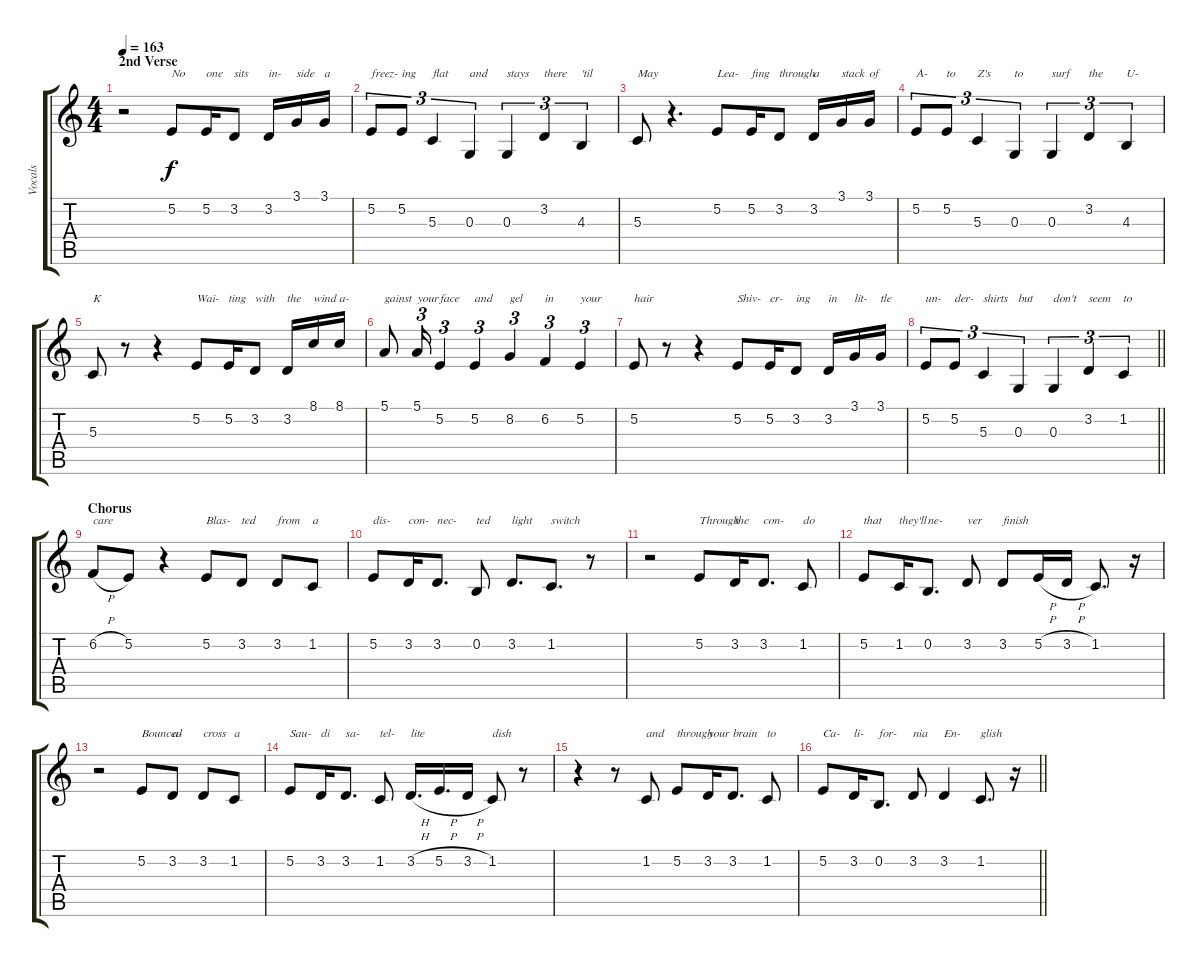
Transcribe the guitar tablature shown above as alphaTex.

\track ("Vocals" "Vocals") {instrument lead6voice}
\staff {score tabs}
\tuning (E4 B3 G3 D3 A2 E2) {hide}
\ts (4 4)
\section ("" "2nd Verse")
\tempo 163
\clef g2
\ks c
r.2{dy f} 5.2.8{txt "No"} 5.2.16{txt "one"} 3.2.8{txt "sits"} 3.2.16{txt "in-"} 3.1.16{txt "side"} 3.1.16{txt "a"} |
5.2.8{tu (3 2) txt "freez-"} 5.2.8{tu (3 2) txt "ing"} 5.3.4{tu (3 2) txt "flat"} 0.3.4{tu (3 2) txt "and"} 0.3.4{tu (3 2) txt "stays"} 3.2.4{tu (3 2) txt "there"} 4.3.4{tu (3 2) txt "'til"} |
5.3.8{txt "May"} r.4{d} 5.2.8{txt "Lea-"} 5.2.16{txt "fing"} 3.2.8{txt "through"} 3.2.16{txt "a"} 3.1.16{txt "stack"} 3.1.16{txt "of"} |
5.2.8{tu (3 2) txt "A-"} 5.2.8{tu (3 2) txt "to"} 5.3.4{tu (3 2) txt "Z's"} 0.3.4{tu (3 2) txt "to"} 0.3.4{tu (3 2) txt "surf"} 3.2.4{tu (3 2) txt "the"} 4.3.4{tu (3 2) txt "U-"} |
5.3.8{txt "K"} r.8 r.4 5.2.8{txt "Wai-"} 5.2.16{txt "ting"} 3.2.8{txt "with"} 3.2.16{txt "the"} 8.1.16{txt "wind"} 8.1.16{txt "a-"} |
5.1.8{txt "gainst"} 5.1.16{tu (3 2) txt "your"} 5.2.4{tu (3 2) txt "face"} 5.2.4{tu (3 2) txt "and"} 8.2.4{tu (3 2) txt "gel"} 6.2.4{tu (3 2) txt "in"} 5.2.4{tu (3 2) txt "your"} |
5.2.8{txt "hair"} r.8 r.4 5.2.8{txt "Shiv-"} 5.2.16{txt "er-"} 3.2.8{txt "ing"} 3.2.16{txt "in"} 3.1.16{txt "lit-"} 3.1.16{txt "tle"} |
\barLineRight lightlight
5.2.8{tu (3 2) txt "un-"} 5.2.8{tu (3 2) txt "der-"} 5.3.4{tu (3 2) txt "shirts"} 0.3.4{tu (3 2) txt "but"} 0.3.4{tu (3 2) txt "don't"} 3.2.4{tu (3 2) txt "seem"} 1.2.4{tu (3 2) txt "to"} |
\section ("" "Chorus")
6.2{h}.8{txt "care"} 5.2.8 r.4 5.2.8{txt "Blas-"} 3.2.8{txt "ted"} 3.2.8{txt "from"} 1.2.8{txt "a"} |
5.2.8{txt "dis-"} 3.2.16{txt "con-"} 3.2.8{d txt "nec-"} 0.2.8{txt "ted"} 3.2.8{d txt "light"} 1.2.8{d txt "switch"} r.8 |
r.2 5.2.8{txt "Through"} 3.2.16{txt "the"} 3.2.8{d txt "con-"} 1.2.8{txt "do"} |
5.2.8{txt "that"} 1.2.16{txt "they'll"} 0.2.8{d txt "ne-"} 3.2.8{txt "ver"} 3.2.8{txt "finish"} 5.2{h}.16 3.2{h}.16 1.2.8{d} r.16 |
r.2 5.2.8{txt "Bounced"} 3.2.8{txt "a-"} 3.2.8{txt "cross"} 1.2.8{txt "a"} |
5.2.8{txt "Sau-"} 3.2.16{txt "di"} 3.2.8{d txt "sa-"} 1.2.8{txt "tel-"} 3.2{h}.16{d txt "lite"} 5.2{h}.16{d} 3.2{h}.16 1.2.8{txt "dish"} r.8 |
r.4 r.8 1.2.8{txt "and"} 5.2.8{txt "through"} 3.2.16{txt "your"} 3.2.8{d txt "brain"} 1.2.8{txt "to"} |
\barLineRight lightlight
5.2.8{txt "Ca-"} 3.2.16{txt "li-"} 0.2.8{d txt "for-"} 3.2.8{txt "nia"} 3.2.4{txt "En-"} 1.2.8{d txt "glish"} r.16
